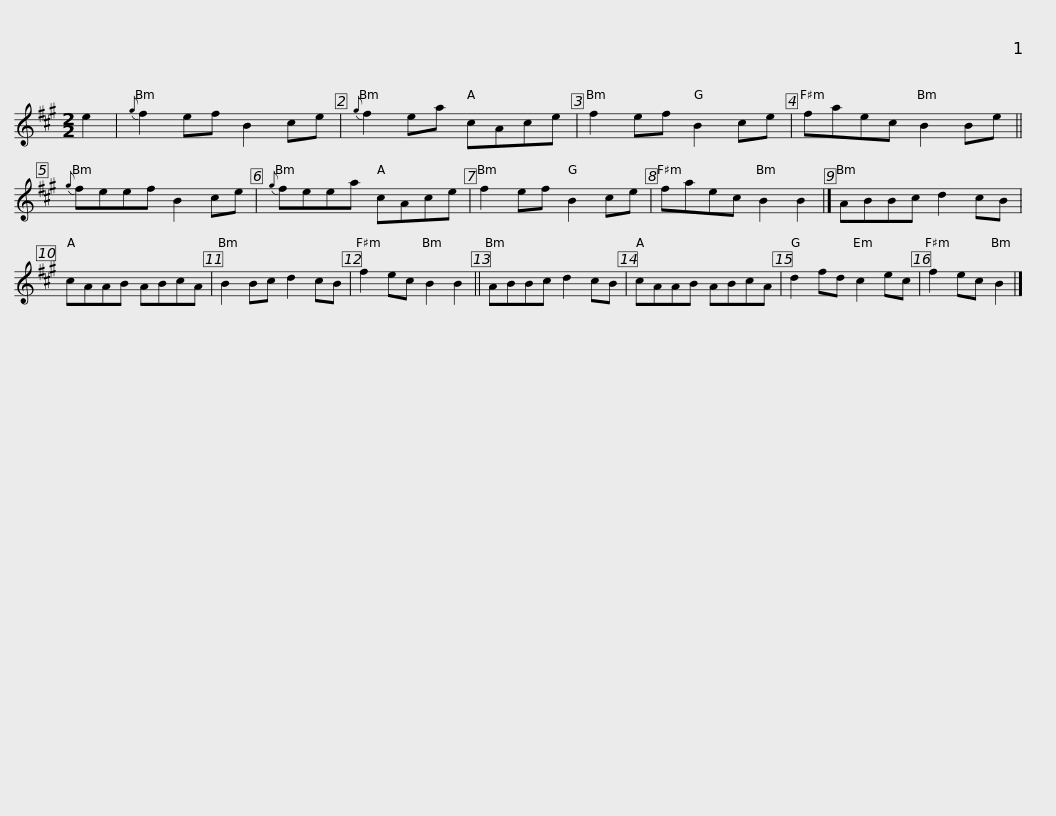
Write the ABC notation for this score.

X:1
L:1/8
M:2/2
I:linebreak $
K:A
V:1 treble
V:1
 e2 |{g} f2 ef B2 ce |{g} f2 ea cAce | f2 ef B2 ce | faec B2 Be || %5
{g} feef B2 ce |${g} feea cAce | f2 ef B2 ce | faec B2 B2 |] ABBc d2 cB | %10
 cAAB ABcA | B2 Bc d2 cB |$ f2 ec B2 B2 || ABBc d2 cB | cAAB ABcA | %15
 d2 fd c2 ec | f2 ec B2 |] %17
